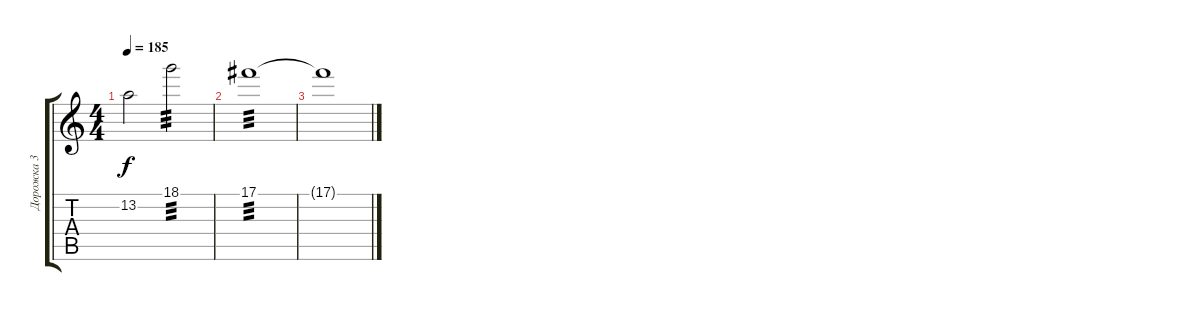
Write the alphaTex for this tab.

\track ("Дорожка 3" "Дорожка 3") {instrument distortionguitar}
\staff {score tabs}
\tuning (Db4 Ab3 E3 B2 Gb2 B1) {hide}
\ts (4 4)
\tempo 185
\clef g2
\ks c
13.2{t}.2{dy f} 18.1.2{tp 3} |
17.1.1{tp 3} |
17.1{t}.1
